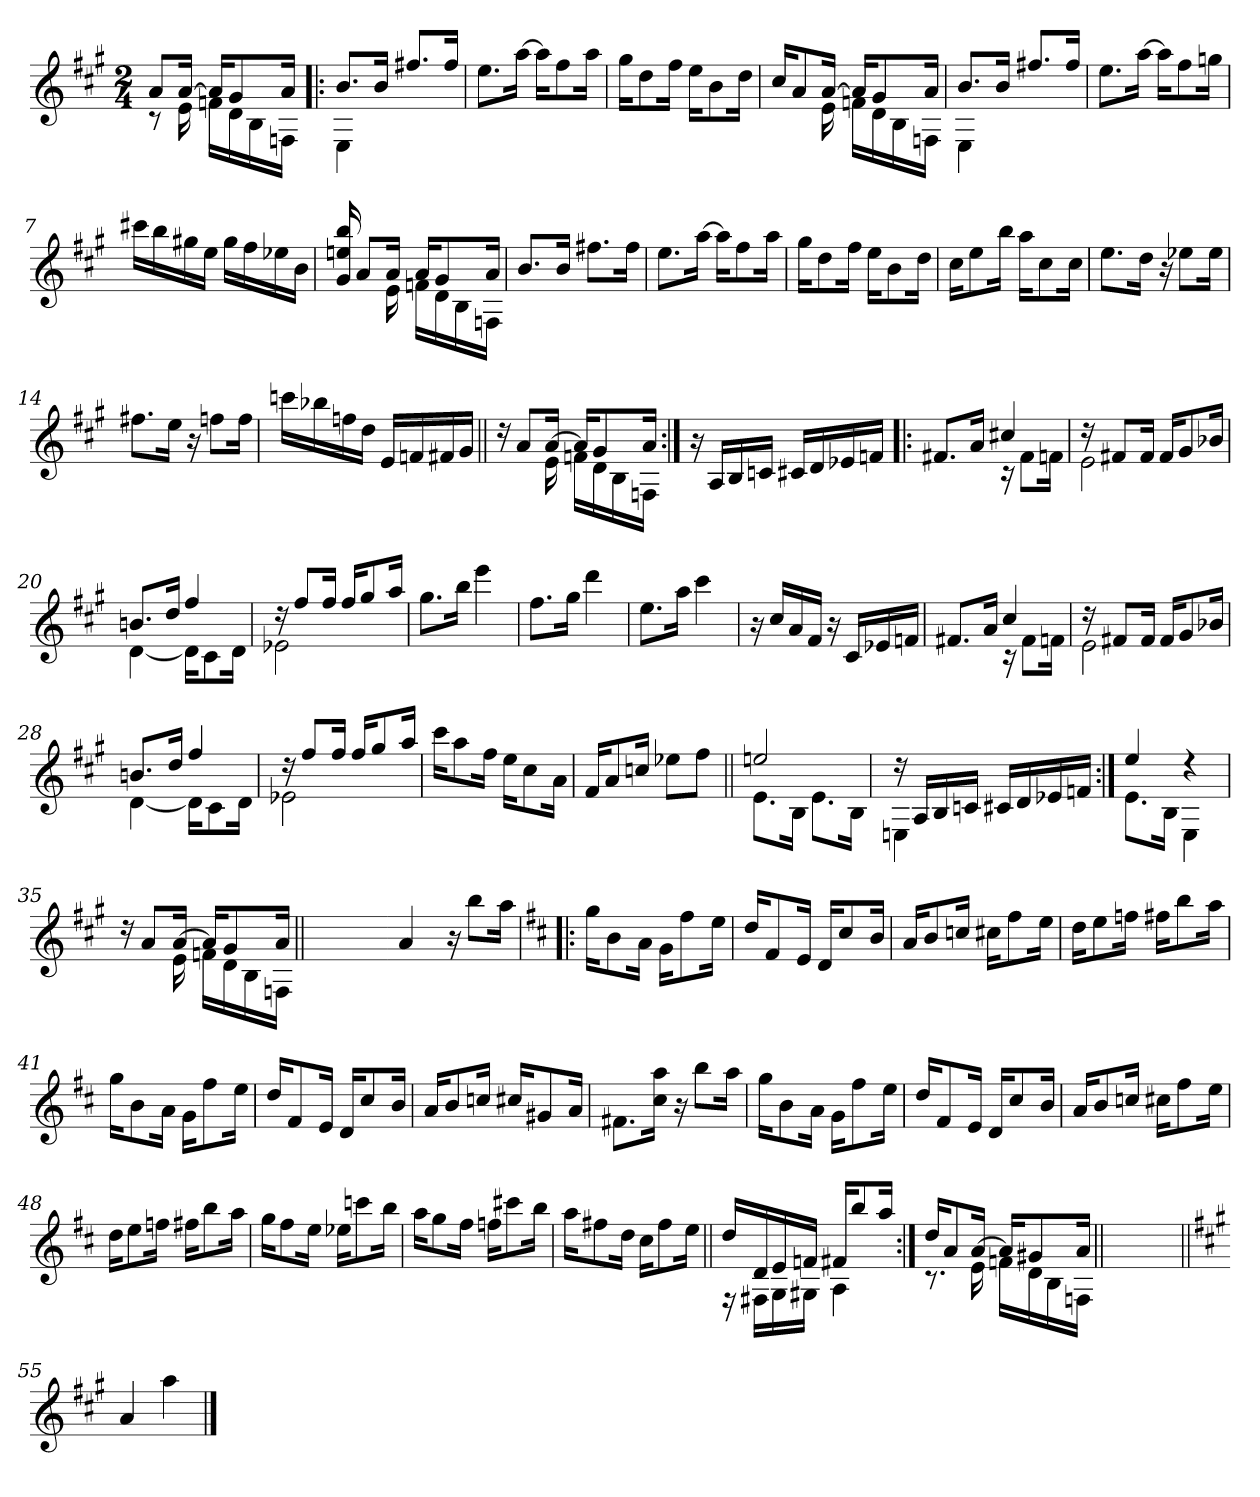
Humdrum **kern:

**kern
*part1
*staff1
*clefG2
*k[f#c#g#]
*A:
*M2/4
=
*^
8a/L	8rB
[>16a/Jk	16e!\
16a/KL]	16fn!\LL
8g#/	16d!\
.	16B!\
16a/Jk	16Fn!\JJ
=1!|:	=1!|:
8.b/L	4E!\
16b/Jk	.
8.ff#X/L	4ryy
16ff#/Jk	.
*v	*v
=2
8.ee\L
[16aa\Jk
16aa\KL]
8ff#\
16aa\Jk
=3
16gg#\KL
8dd\
16ff#\Jk
16ee\KL
8b\
16dd\Jk
!!LO:LB:g=z
=4
*^
16cc#/KL	8.ryy
8a/	.
[>16a/Jk	16e!\
16a/KL]	16fn!\LL
8g#/	16d!\
.	16B!\
16a/Jk	16Fn!\JJ
=5	=5
8.b/L	4E!\
16b/Jk	.
8.ff#X/L	4ryy
16ff#/Jk	.
*v	*v
=6
8.ee\L
[16aa\Jk
16aa\KL]
8ff#\
16ggn\Jk
=7
16ccc#X\LL
16bb\
16gg#X\
16ee\JJ
16gg#\LL
16ff#\
16ee-X\
16b\JJ
!!LO:LB:g=z
=8
*^
16g#/ 16een/ 16bb/	8.ryy
8a/L	.
16a/Jk	16e!\
16a/KL	16fn!\LL
8g#/	16d!\
.	16B!\
16a/Jk	16Fn!\JJ
*v	*v
=9
8.b/L
16b/Jk
8.ff#X\L
16ff#\Jk
=10
8.ee\L
[16aa\Jk
16aa\KL]
8ff#\
16aa\Jk
=11
16gg#\KL
8dd\
16ff#\Jk
16ee\KL
8b\
16dd\Jk
=12
16cc#\KL
8ee\
16bb\Jk
16aa\KL
8cc#\
16cc#\Jk
!!LO:LB:g=z
=13
8.ee\L
16dd\Jk
16r
8ee-X\L
16ee-\Jk
=14
8.ff#X\L
16ee\Jk
16r
8ffn\L
16ff\Jk
=15
16cccn\LL
16bb-X\
16ffn\
16dd\JJ
16e/LL
16fn/
16f#X/
16g#/JJ
=16||
*^
16rdd	8.ryy
8a/L	.
[>16a/Jk	16e!\
16a/KL]	16fn!\LL
8g#/	16d!\
.	16B!\
16a/Jk	16Fn!\JJ
*v	*v
!!LO:LB:g=z
=17:|!
16r
16A/LL
16B/
16cn/JJ
16c#/LL
16d/
16e-X/
16fn/JJ
=18!|:
*^
8.f#X/L	4ryy
16a/Jk	.
4cc#X/	16rB
.	8f#!\L
.	16fn!\Jk
=19	=19
16rdd	2e!\
8f#X/L	.
16f#/Jk	.
16f#/KL	.
8g#/	.
16b-X/Jk	.
=20	=20
8.bn/L	[<4d!\
16dd/Jk	.
4ff#/	16d!\KL]
.	8c#!\
.	16d!\Jk
=21	=21
16rdd	2e-X!\
8ff#/L	.
16ff#/Jk	.
16ff#/KL	.
8gg#/	.
16aa/Jk	.
*v	*v
!!LO:LB:g=z
=22
8.gg#\L
16bb\Jk
4eee\
=23
8.ff#\L
16gg#\Jk
4ddd\
=24
8.ee\L
16aa\Jk
4ccc#\
=25
16r
16cc#/LL
16a/
16f#/JJ
16r
16c#/LL
16e-X/
16fn/JJ
=26
*^
8.f#X/L	4ryy
16a/Jk	.
4cc#/	16rB
.	8f#!\L
.	16fn!\Jk
!!LO:LB:g=z	!!
=27	=27
16rdd	2e!\
8f#X/L	.
16f#/Jk	.
16f#/KL	.
8g#/	.
16b-X/Jk	.
=28	=28
8.bn/L	[<4d!\
16dd/Jk	.
4ff#/	16d!\KL]
.	8c#!\
.	16d!\Jk
=29	=29
16rdd	2e-X!\
8ff#/L	.
16ff#/Jk	.
16ff#/KL	.
8gg#/	.
16aa/Jk	.
*v	*v
=30
16ccc#\KL
8aa\
16ff#\Jk
16ee\KL
8cc#\
16a\Jk
=31
16f#/KL
8a/
16ccn/Jk
8ee-X\L
8ff#\J
!!LO:LB:g=z
=32||
*^
2een/	8.e!\L
.	16B!\Jk
.	8.e!\L
.	16B!\Jk
=33	=33
16rdd	4En!\
16A/LL	.
16B/	.
16cn/JJ	.
16c#X/LL	4ryy
16d/	.
16e-X/	.
16fn/JJ	.
=34:|!	=34:|!
4ee/	8.e!\L
.	16B!\Jk
4rdd	4E!\
=35	=35
16rdd	8.ryy
8a/L	.
[>16a/Jk	16e!\
16a/KL]	16fn!\LL
8g#/	16d!\
.	16B!\
16a/Jk	16Fn!\JJ
*v	*v
=35X351||
2ryy
!!LO:LB:g=z
=36-
4a/
16r
8bb\L
16aa\Jk
=37!|:
*k[f#c#]
*D:
16gg\KL
8b\
16a\Jk
16g\KL
8ff#\
16ee\Jk
=38
16dd/KL
8f#/
16e/Jk
16d/KL
8cc#/
16b/Jk
=39
16a/KL
8b/
16ccn/Jk
16cc#X\KL
8ff#\
16ee\Jk
!!LO:PB:g=z
=40
16dd\KL
8ee\
16ffn\Jk
16ff#X\KL
8bb\
16aa\Jk
=41
16gg\KL
8b\
16a\Jk
16g\KL
8ff#\
16ee\Jk
=42
16dd/KL
8f#/
16e/Jk
16d/KL
8cc#/
16b/Jk
=43
16a/KL
8b/
16ccn/Jk
16cc#X/KL
8g#X/
16a/Jk
!!LO:LB:g=z
=44
8.f#X\L
16cc#\ 16aa\Jk
16r
8bb\L
16aa\Jk
=45
16gg\KL
8b\
16a\Jk
16g\KL
8ff#\
16ee\Jk
=46
16dd/KL
8f#/
16e/Jk
16d/KL
8cc#/
16b/Jk
=47
16a/KL
8b/
16ccn/Jk
16cc#X\KL
8ff#\
16ee\Jk
!!LO:LB:g=z
=48
16dd\KL
8ee\
16ffn\Jk
16ff#X\KL
8bb\
16aa\Jk
=49
16gg\KL
8ff#\
16ee\Jk
16ee-X\KL
8cccn\
16bb\Jk
=50
16aa\KL
8gg\
16ff#\Jk
16ffn\KL
8ccc#X\
16bb\Jk
=51
16aa\KL
8ff#X\
16dd\Jk
16cc#\KL
8ff#\
16ee\Jk
!!LO:LB:g=z
=52||
*^
16dd/LL	16rF
16d/	16F#X!\LL
16e/	16G!\
16fn/JJ	16G#X!\JJ
16f#X/KL	4A!\
8bb/	.
16aa/Jk	.
=53:|!	=53:|!
16dd/KL	8.rB
8a/	.
[>16a/Jk	16e!\
16a/KL]	16fn!\LL
8g#X/	16d!\
.	16B!\
16a/Jk	16Fn!\JJ
*v	*v
=54||
2ryy
=55||
*k[f#c#g#]
*A:
4a/
4aa\
==
*-
